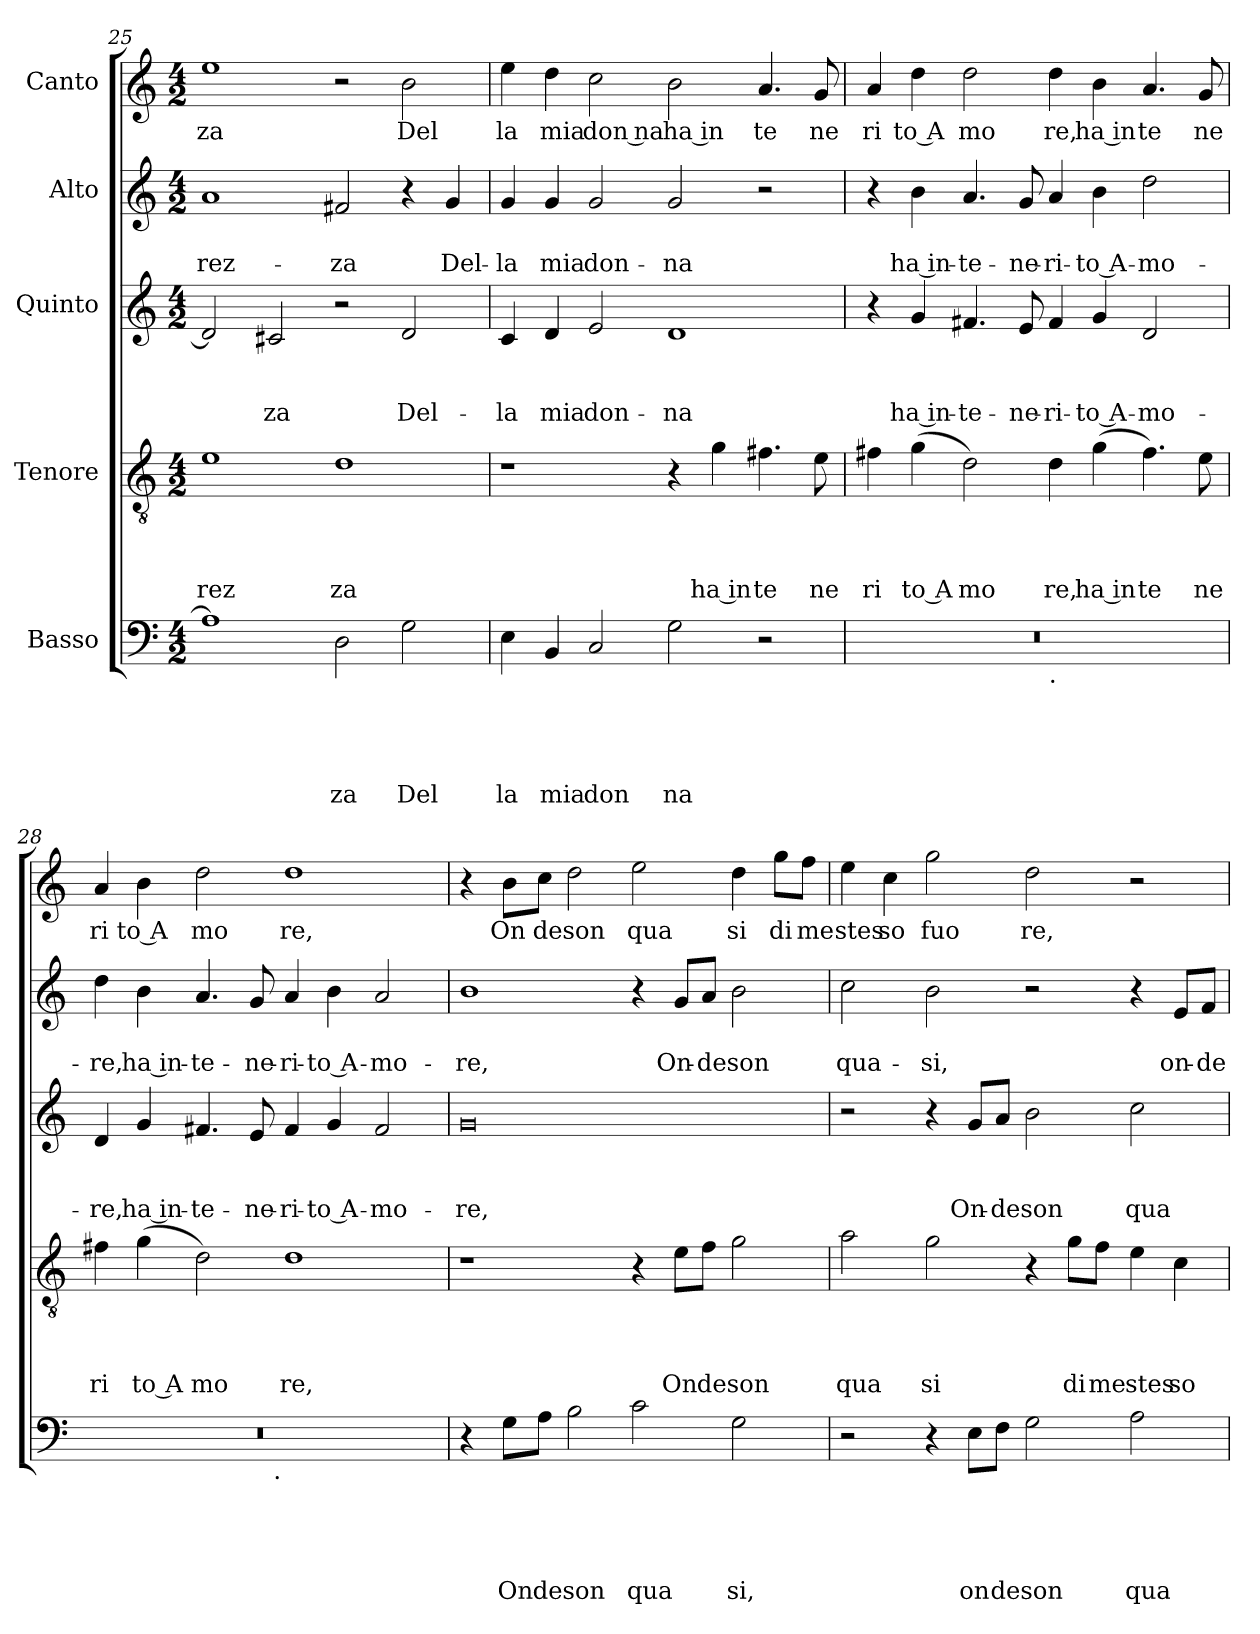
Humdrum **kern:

**kern	**text	**text	**text	**text	**text	**kern	**text	**text	**text	**text	**kern	**text	**text	**text	**kern	**text	**text	**kern	**text
*part5	*part5	*part5	*part5	*part5	*part5	*part4	*part4	*part4	*part4	*part4	*part3	*part3	*part3	*part3	*part2	*part2	*part2	*part1	*part1
*staff5	*staff5	*staff5	*staff5	*staff5	*staff5	*staff4	*staff4	*staff4	*staff4	*staff4	*staff3	*staff3	*staff3	*staff3	*staff2	*staff2	*staff2	*staff1	*staff1
*I"Basso	*	*	*	*	*	*I"Tenore	*	*	*	*	*I"Quinto	*	*	*	*I"Alto	*	*	*I"Canto	*
*clefF4	*	*	*	*	*	*clefGv2	*	*	*	*	*clefG2	*	*	*	*clefG2	*	*	*clefG2	*
*k[]	*	*	*	*	*	*k[]	*	*	*	*	*k[]	*	*	*	*k[]	*	*	*k[]	*
*C:	*	*	*	*	*	*C:	*	*	*	*	*C:	*	*	*	*C:	*	*	*C:	*
*M4/2	*	*	*	*	*	*M4/2	*	*	*	*	*M4/2	*	*	*	*M4/2	*	*	*M4/2	*
=25	=25	=25	=25	=25	=25	=25	=25	=25	=25	=25	=25	=25	=25	=25	=25	=25	=25	=25	=25
!	!	!	!	!	!	!	!	!	!	!LO:LY:b	!	!	!	!	!	!	!LO:LY:b	!	!LO:LY:b
1A]	.	.	.	.	.	1e	.	.	.	rez	2d/]	.	.	.	1a	.	-rez-	1ee	za
!	!	!	!	!	!	!	!	!	!	!	!	!	!	!LO:LY:b	!	!	!	!	!
.	.	.	.	.	.	.	.	.	.	.	2c#X/	.	.	-za	.	.	.	.	.
!	!	!	!	!	!LO:LY:b	!	!	!	!	!LO:LY:b	!	!	!	!	!	!	!LO:LY:b	!	!
2D\	.	.	.	.	za	1d	.	.	.	za	2r	.	.	.	2f#X/	.	-za	2r	.
!	!	!	!	!	!LO:LY:b	!	!	!	!	!	!	!	!	!LO:LY:b	!	!	!	!	!LO:LY:b
2G\	.	.	.	.	Del	.	.	.	.	.	2d/	.	.	Del-	4r	.	.	2b\	Del
!	!	!	!	!	!	!	!	!	!	!	!	!	!	!	!	!	!LO:LY:b	!	!
.	.	.	.	.	.	.	.	.	.	.	.	.	.	.	4g/	.	Del-	.	.
=26	=26	=26	=26	=26	=26	=26	=26	=26	=26	=26	=26	=26	=26	=26	=26	=26	=26	=26	=26
!	!	!	!	!	!LO:LY:b	!	!	!	!	!	!	!	!	!LO:LY:b	!	!	!LO:LY:b	!	!LO:LY:b
4E\	.	.	.	.	la	1r	.	.	.	.	4c/	.	.	-la	4g/	.	-la	4ee\	la
!	!	!	!	!	!LO:LY:b	!	!	!	!	!	!	!	!	!LO:LY:b	!	!	!LO:LY:b	!	!LO:LY:b
4BB/	.	.	.	.	mia	.	.	.	.	.	4d/	.	.	mia	4g/	.	mia	4dd\	mia
!	!	!	!	!	!LO:LY:b	!	!	!	!	!	!	!	!	!LO:LY:b	!	!	!LO:LY:b	!	!LO:LY:b
2C/	.	.	.	.	don	.	.	.	.	.	2e/	.	.	don-	2g/	.	don-	2cc\	don na
!	!	!	!	!	!LO:LY:b	!	!	!	!	!	!	!	!	!LO:LY:b	!	!	!LO:LY:b	!	!LO:LY:b
2G\	.	.	.	.	na	4r	.	.	.	.	1d	.	.	-na	2g/	.	-na	2b\	ha in
!	!	!	!	!	!	!	!	!	!	!LO:LY:b:rj	!	!	!	!	!	!	!	!	!
.	.	.	.	.	.	4g\	.	.	.	ha in	.	.	.	.	.	.	.	.	.
!	!	!	!	!	!	!	!	!	!	!LO:LY:b	!	!	!	!	!	!	!	!	!LO:LY:b
2r	.	.	.	.	.	4.f#X\	.	.	.	te	.	.	.	.	2r	.	.	4.a/	te
!	!	!	!	!	!	!	!	!	!	!LO:LY:b	!	!	!	!	!	!	!	!	!LO:LY:b
.	.	.	.	.	.	8e\	.	.	.	ne	.	.	.	.	.	.	.	8g/	ne
=27	=27	=27	=27	=27	=27	=27	=27	=27	=27	=27	=27	=27	=27	=27	=27	=27	=27	=27	=27
!	!	!	!	!	!	!	!	!	!	!LO:LY:b	!	!	!	!	!	!	!	!	!LO:LY:b
*^	*	*	*	*	*	*	*	*	*	*	*	*	*	*	*	*	*	*	*
0r	1ryy	.	.	.	.	.	4f#X\	.	.	.	ri	4r	.	.	.	4r	.	.	4a/	ri
!	!	!	!	!	!	!	!	!	!	!	!LO:LY:b:rj	!	!	!	!LO:LY:b:rj	!	!	!LO:LY:b:rj	!	!LO:LY:b:rj
.	.	.	.	.	.	.	(<4g\	.	.	.	to A	4g/	.	.	ha in-	4b\	.	ha in-	4dd\	to A
!	!	!	!	!	!	!	!	!	!	!	!LO:LY:b	!	!	!	!LO:LY:b	!	!	!LO:LY:b	!	!LO:LY:b
.	.	.	.	.	.	.	2d\)	.	.	.	mo	4.f#X/	.	.	-te-	4.a/	.	-te-	2dd\	mo
!	!	!	!	!	!	!	!	!	!	!	!	!	!	!	!LO:LY:b	!	!	!LO:LY:b	!	!
.	.	.	.	.	.	.	.	.	.	.	.	8e/	.	.	-ne-	8g/	.	-ne-	.	.
!	!LO:TX:b:t=.	!	!	!	!	!	!	!	!	!	!	!	!	!	!	!	!	!	!	!
!	!	!	!	!	!	!	!	!	!	!	!LO:LY:b	!	!	!	!LO:LY:b	!	!	!LO:LY:b	!	!LO:LY:b
.	1ryy	.	.	.	.	.	4d\	.	.	.	re,	4f#/	.	.	-ri-	4a/	.	-ri-	4dd\	re,
!	!	!	!	!	!	!	!	!	!	!	!LO:LY:b:rj	!	!	!	!LO:LY:b:rj	!	!	!LO:LY:b:rj	!	!LO:LY:b:rj
.	.	.	.	.	.	.	(<4g\	.	.	.	ha in	4g/	.	.	-to A-	4b\	.	-to A-	4b\	ha in
!	!	!	!	!	!	!	!	!	!	!	!LO:LY:b	!	!	!	!LO:LY:b	!	!	!LO:LY:b	!	!LO:LY:b
.	.	.	.	.	.	.	4.f#\)	.	.	.	te	2d/	.	.	-mo-	2dd\	.	-mo-	4.a/	te
!	!	!	!	!	!	!	!	!	!	!	!LO:LY:b	!	!	!	!	!	!	!	!	!LO:LY:b
.	.	.	.	.	.	.	8e\	.	.	.	ne	.	.	.	.	.	.	.	8g/	ne
=28	=28	=28	=28	=28	=28	=28	=28	=28	=28	=28	=28	=28	=28	=28	=28	=28	=28	=28	=28	=28
!	!	!	!	!	!	!	!	!	!	!	!LO:LY:b	!	!	!	!LO:LY:b	!	!	!LO:LY:b	!	!LO:LY:b
0r	2ryy	.	.	.	.	.	4f#X\	.	.	.	ri	4d/	.	.	-re,	4dd\	.	-re,	4a/	ri
!	!	!	!	!	!	!	!	!	!	!	!LO:LY:b:rj	!	!	!	!LO:LY:b:rj	!	!	!LO:LY:b:rj	!	!LO:LY:b:rj
.	.	.	.	.	.	.	(<4g\	.	.	.	to A	4g/	.	.	ha in-	4b\	.	ha in-	4b\	to A
!	!	!	!	!	!	!	!	!	!	!	!LO:LY:b	!	!	!	!LO:LY:b	!	!	!LO:LY:b	!	!LO:LY:b
.	4...ryy	.	.	.	.	.	2d\)	.	.	.	mo	4.f#X/	.	.	-te-	4.a/	.	-te-	2dd\	mo
!	!	!	!	!	!	!	!	!	!	!	!	!	!	!	!LO:LY:b	!	!	!LO:LY:b	!	!
.	.	.	.	.	.	.	.	.	.	.	.	8e/	.	.	-ne-	8g/	.	-ne-	.	.
!	!LO:TX:b:t=.	!	!	!	!	!	!	!	!	!	!	!	!	!	!	!	!	!	!	!
.	1ryy	.	.	.	.	.	.	.	.	.	.	.	.	.	.	.	.	.	.	.
!	!	!	!	!	!	!	!	!	!	!	!LO:LY:b	!	!	!	!LO:LY:b	!	!	!LO:LY:b	!	!LO:LY:b
.	.	.	.	.	.	.	1d	.	.	.	re,	4f#/	.	.	-ri-	4a/	.	-ri-	1dd	re,
!	!	!	!	!	!	!	!	!	!	!	!	!	!	!	!LO:LY:b:rj	!	!	!LO:LY:b:rj	!	!
.	.	.	.	.	.	.	.	.	.	.	.	4g/	.	.	-to A-	4b\	.	-to A-	.	.
!	!	!	!	!	!	!	!	!	!	!	!	!	!	!	!LO:LY:b	!	!	!LO:LY:b	!	!
.	.	.	.	.	.	.	.	.	.	.	.	2f#/	.	.	-mo-	2a/	.	-mo-	.	.
.	32ryy	.	.	.	.	.	.	.	.	.	.	.	.	.	.	.	.	.	.	.
!!LO:LB:g=z
=29	=29	=29	=29	=29	=29	=29	=29	=29	=29	=29	=29	=29	=29	=29	=29	=29	=29	=29	=29	=29
!	!	!	!	!	!	!	!	!	!	!	!	!	!	!	!LO:LY:b	!	!	!LO:LY:b	!	!
*v	*v	*	*	*	*	*	*	*	*	*	*	*	*	*	*	*	*	*	*	*
4r	.	.	.	.	.	1r	.	.	.	.	0g	.	.	-re,	1b	.	-re,	4r	.
!	!	!	!	!	!LO:LY:b	!	!	!	!	!	!	!	!	!	!	!	!	!	!LO:LY:b
8G\L	.	.	.	.	On	.	.	.	.	.	.	.	.	.	.	.	.	8b\L	On
!	!	!	!	!	!LO:LY:b	!	!	!	!	!	!	!	!	!	!	!	!	!	!LO:LY:b
8A\J	.	.	.	.	de	.	.	.	.	.	.	.	.	.	.	.	.	8cc\J	de
!	!	!	!	!	!LO:LY:b	!	!	!	!	!	!	!	!	!	!	!	!	!	!LO:LY:b
2B\	.	.	.	.	son	.	.	.	.	.	.	.	.	.	.	.	.	2dd\	son
!	!	!	!	!	!LO:LY:b	!	!	!	!	!	!	!	!	!	!	!	!	!	!LO:LY:b
2c\	.	.	.	.	qua	4r	.	.	.	.	.	.	.	.	4r	.	.	2ee\	qua
!	!	!	!	!	!	!	!	!	!	!LO:LY:b	!	!	!	!	!	!	!LO:LY:b	!	!
.	.	.	.	.	.	8e\L	.	.	.	On	.	.	.	.	8g/L	.	On-	.	.
!	!	!	!	!	!	!	!	!	!	!LO:LY:b	!	!	!	!	!	!	!LO:LY:b	!	!
.	.	.	.	.	.	8f\J	.	.	.	de	.	.	.	.	8a/J	.	-de	.	.
!	!	!	!	!	!LO:LY:b	!	!	!	!	!LO:LY:b	!	!	!	!	!	!	!LO:LY:b	!	!LO:LY:b
2G\	.	.	.	.	si,	2g\	.	.	.	son	.	.	.	.	2b\	.	son	4dd\	si
!	!	!	!	!	!	!	!	!	!	!	!	!	!	!	!	!	!	!	!LO:LY:b
.	.	.	.	.	.	.	.	.	.	.	.	.	.	.	.	.	.	8gg\L	di
!	!	!	!	!	!	!	!	!	!	!	!	!	!	!	!	!	!	!	!LO:LY:b
.	.	.	.	.	.	.	.	.	.	.	.	.	.	.	.	.	.	8ff\J	me
=30	=30	=30	=30	=30	=30	=30	=30	=30	=30	=30	=30	=30	=30	=30	=30	=30	=30	=30	=30
!	!	!	!	!	!	!	!	!	!	!LO:LY:b	!	!	!	!	!	!	!LO:LY:b	!	!LO:LY:b
2r	.	.	.	.	.	2a\	.	.	.	qua	2r	.	.	.	2cc\	.	qua-	4ee\	stes
!	!	!	!	!	!	!	!	!	!	!	!	!	!	!	!	!	!	!	!LO:LY:b
.	.	.	.	.	.	.	.	.	.	.	.	.	.	.	.	.	.	4cc\	so
!	!	!	!	!	!	!	!	!	!	!LO:LY:b	!	!	!	!	!	!	!LO:LY:b	!	!LO:LY:b
4r	.	.	.	.	.	2g\	.	.	.	si	4r	.	.	.	2b\	.	-si,	2gg\	fuo
!	!	!	!	!	!LO:LY:b	!	!	!	!	!	!	!	!	!LO:LY:b	!	!	!	!	!
8E\L	.	.	.	.	on	.	.	.	.	.	8g/L	.	.	On-	.	.	.	.	.
!	!	!	!	!	!LO:LY:b	!	!	!	!	!	!	!	!	!LO:LY:b	!	!	!	!	!
8F\J	.	.	.	.	de	.	.	.	.	.	8a/J	.	.	-de	.	.	.	.	.
!	!	!	!	!	!LO:LY:b	!	!	!	!	!	!	!	!	!LO:LY:b	!	!	!	!	!LO:LY:b
2G\	.	.	.	.	son	4r	.	.	.	.	2b\	.	.	son	2r	.	.	2dd\	re,
!	!	!	!	!	!	!	!	!	!	!LO:LY:b	!	!	!	!	!	!	!	!	!
.	.	.	.	.	.	8g\L	.	.	.	di	.	.	.	.	.	.	.	.	.
!	!	!	!	!	!	!	!	!	!	!LO:LY:b	!	!	!	!	!	!	!	!	!
.	.	.	.	.	.	8f\J	.	.	.	me	.	.	.	.	.	.	.	.	.
!	!	!	!	!	!LO:LY:b	!	!	!	!	!LO:LY:b	!	!	!	!LO:LY:b	!	!	!	!	!
2A\	.	.	.	.	qua	4e\	.	.	.	stes	2cc\	.	.	qua-	4r	.	.	2r	.
!	!	!	!	!	!	!	!	!	!	!LO:LY:b	!	!	!	!	!	!	!LO:LY:b	!	!
.	.	.	.	.	.	4c\	.	.	.	so	.	.	.	.	8e/L	.	on-	.	.
!	!	!	!	!	!	!	!	!	!	!	!	!	!	!	!	!	!LO:LY:b	!	!
.	.	.	.	.	.	.	.	.	.	.	.	.	.	.	8f/J	.	-de	.	.
=	=	=	=	=	=	=	=	=	=	=	=	=	=	=	=	=	=	=	=
*-	*-	*-	*-	*-	*-	*-	*-	*-	*-	*-	*-	*-	*-	*-	*-	*-	*-	*-	*-
